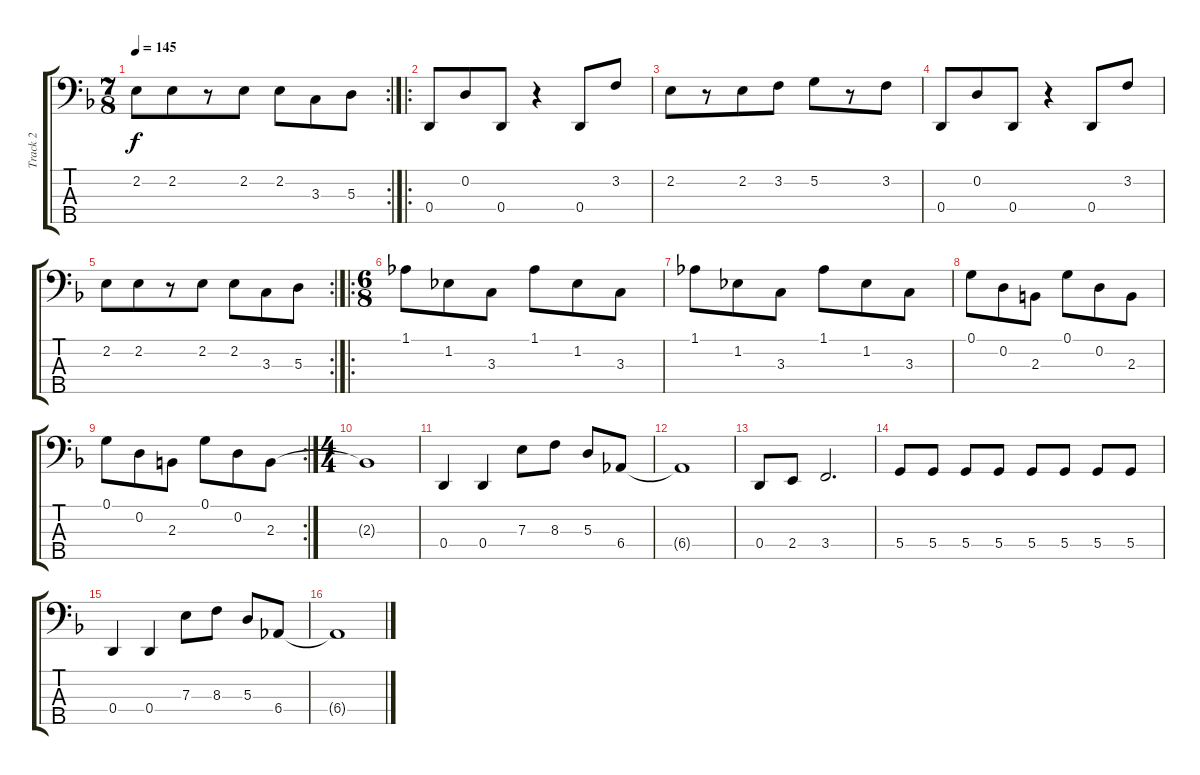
\track ("Track 2" "Track 2") {instrument electricbassfinger}
\staff {score tabs}
\tuning (G2 D2 A1 D1 B0) {hide}
\rc 2
\ts (7 8)
\tempo 145
\clef f4
\ks f
2.2.8{dy f} 2.2.8 r.8 2.2.8 2.2.8 3.3.8 5.3.8 |
\ro
0.4.8 0.2.8 0.4.8 r.4 0.4.8 3.2.8 |
2.2.8 r.8 2.2.8 3.2.8 5.2.8 r.8 3.2.8 |
0.4.8 0.2.8 0.4.8 r.4 0.4.8 3.2.8 |
\rc 2
2.2.8 2.2.8 r.8 2.2.8 2.2.8 3.3.8 5.3.8 |
\ro
\ts (6 8)
1.1.8 1.2.8 3.3.8 1.1.8 1.2.8 3.3.8 |
1.1.8 1.2.8 3.3.8 1.1.8 1.2.8 3.3.8 |
0.1.8 0.2.8 2.3.8 0.1.8 0.2.8 2.3.8 |
\rc 2
0.1.8 0.2.8 2.3.8 0.1.8 0.2.8 2.3.8 |
\ts (4 4)
2.3{t}.1 |
0.4.4 0.4.4 7.3.8 8.3.8 5.3.8 6.4.8 |
6.4{t}.1 |
0.4.8 2.4.8 3.4.2{d} |
5.4.8 5.4.8 5.4.8 5.4.8 5.4.8 5.4.8 5.4.8 5.4.8 |
0.4.4 0.4.4 7.3.8 8.3.8 5.3.8 6.4.8 |
6.4{t}.1
